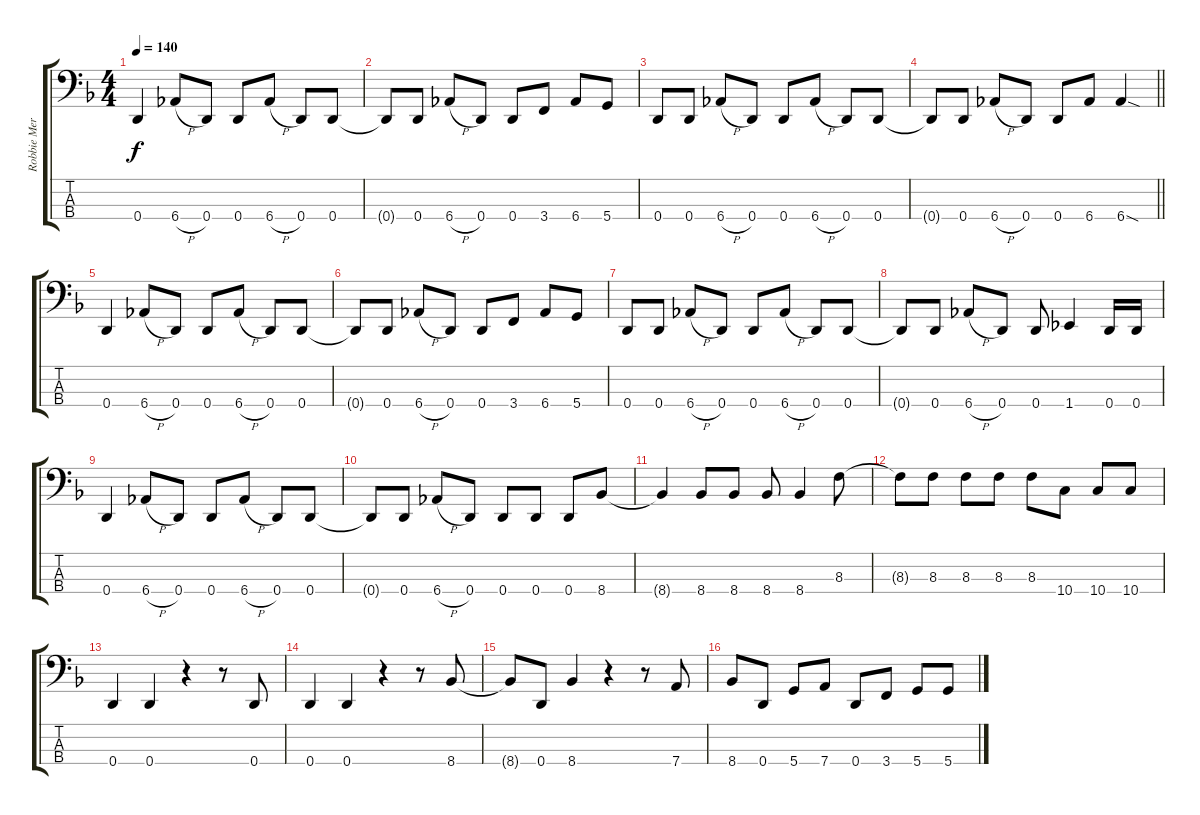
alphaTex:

\track ("Robbie Merrill" "Robbie Mer") {instrument electricbassfinger}
\staff {score tabs}
\tuning (G2 D2 A1 D1) {hide}
\ts (4 4)
\tempo 140
\clef f4
\ks f
0.4.4{dy f} 6.4{h}.8 0.4.8 0.4.8 6.4{h}.8 0.4.8 0.4.8 |
0.4{t}.8 0.4.8 6.4{h}.8 0.4.8 0.4.8 3.4.8 6.4.8 5.4.8 |
0.4.8 0.4.8 6.4{h}.8 0.4.8 0.4.8 6.4{h}.8 0.4.8 0.4.8 |
\barLineRight lightlight
0.4{t}.8 0.4.8 6.4{h}.8 0.4.8 0.4.8 6.4.8 6.4{sod}.4 |
0.4.4 6.4{h}.8 0.4.8 0.4.8 6.4{h}.8 0.4.8 0.4.8 |
0.4{t}.8 0.4.8 6.4{h}.8 0.4.8 0.4.8 3.4.8 6.4.8 5.4.8 |
0.4.8 0.4.8 6.4{h}.8 0.4.8 0.4.8 6.4{h}.8 0.4.8 0.4.8 |
0.4{t}.8 0.4.8 6.4{h}.8 0.4.8 0.4.8 1.4.4 0.4.16 0.4.16 |
0.4.4 6.4{h}.8 0.4.8 0.4.8 6.4{h}.8 0.4.8 0.4.8 |
0.4{t}.8 0.4.8 6.4{h}.8 0.4.8 0.4.8 0.4.8 0.4.8 8.4.8 |
8.4{t}.4 8.4.8 8.4.8 8.4.8 8.4.4 8.3.8 |
8.3{t}.8 8.3.8 8.3.8 8.3.8 8.3.8 10.4.8 10.4.8 10.4.8 |
0.4.4 0.4.4 r.4 r.8 0.4.8 |
0.4.4 0.4.4 r.4 r.8 8.4.8 |
8.4{t}.8 0.4.8 8.4.4 r.4 r.8 7.4.8 |
8.4.8 0.4.8 5.4.8 7.4.8 0.4.8 3.4.8 5.4.8 5.4.8
